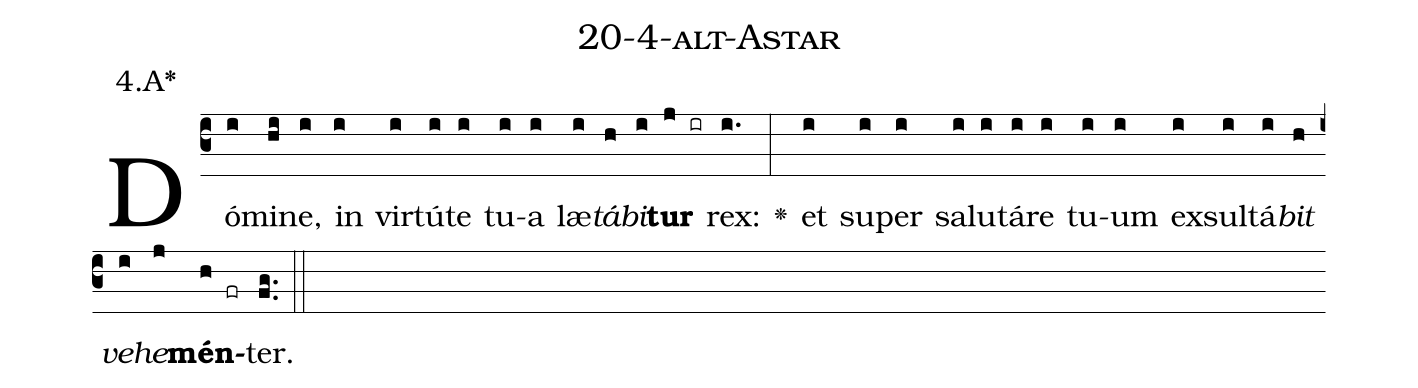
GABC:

name: 20-4-alt-Astar;
annotation: 4.A*;
%%
(c3)Dó(i)mi(hi)ne,(i) in(i) vir(i)tú(i)te(i) tu(i)a(i) læ(i)<i>tá</i>(h)<i>bi</i>(i)<b>tur</b>(j ir) rex:(i.) <v>\greheightstar</v>(:) et(i) su(i)per(i) sa(i)lu(i)tá(i)re(i) tu(i)um(i) ex(i)sul(i)tá(i)<i>bit</i>(h) <i>ve</i>(i)<i>he</i>(j)<b>mén</b>(h fr)ter.(fg..) (::)


%E(i) u(h) o(i) u(j) a(h) e.(fg..) (::)
